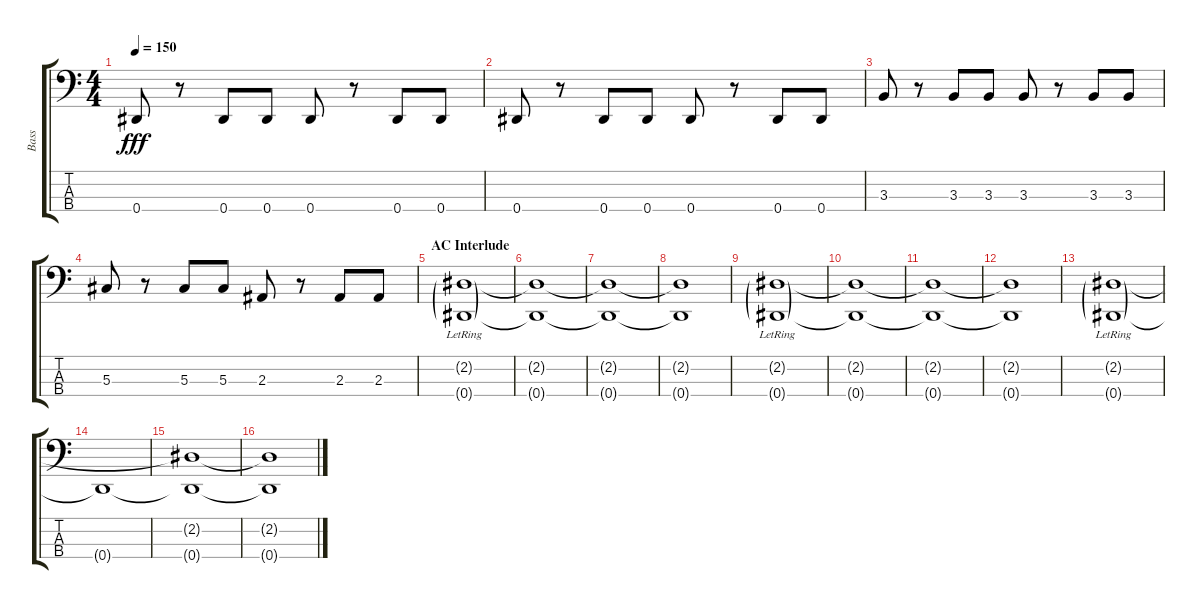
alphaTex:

\track ("Bass" "Bass") {instrument electricbassfinger}
\staff {score tabs}
\tuning (Gb2 Db2 Ab1 Eb1) {hide}
\ts (4 4)
\tempo 150
\clef f4
\ks c
0.4.8{dy fff} r.8 0.4.8 0.4.8 0.4.8 r.8 0.4.8 0.4.8 |
0.4.8 r.8 0.4.8 0.4.8 0.4.8 r.8 0.4.8 0.4.8 |
3.3.8 r.8 3.3.8 3.3.8 3.3.8 r.8 3.3.8 3.3.8 |
5.3.8 r.8 5.3.8 5.3.8 2.3.8 r.8 2.3.8 2.3.8 |
\section ("" "AC Interlude")
(2.2{g} 0.4{g lr}).1 |
(2.2{t} 0.4{t}).1 |
(2.2{t} 0.4{t}).1 |
(2.2{t} 0.4{t}).1 |
(2.2{g} 0.4{g lr}).1 |
(2.2{t} 0.4{t}).1 |
(2.2{t} 0.4{t}).1 |
(2.2{t} 0.4{t}).1 |
(2.2{g} 0.4{g lr}).1 |
0.4{t}.1 |
(2.2{t} 0.4{t}).1 |
(2.2{t} 0.4{t}).1
